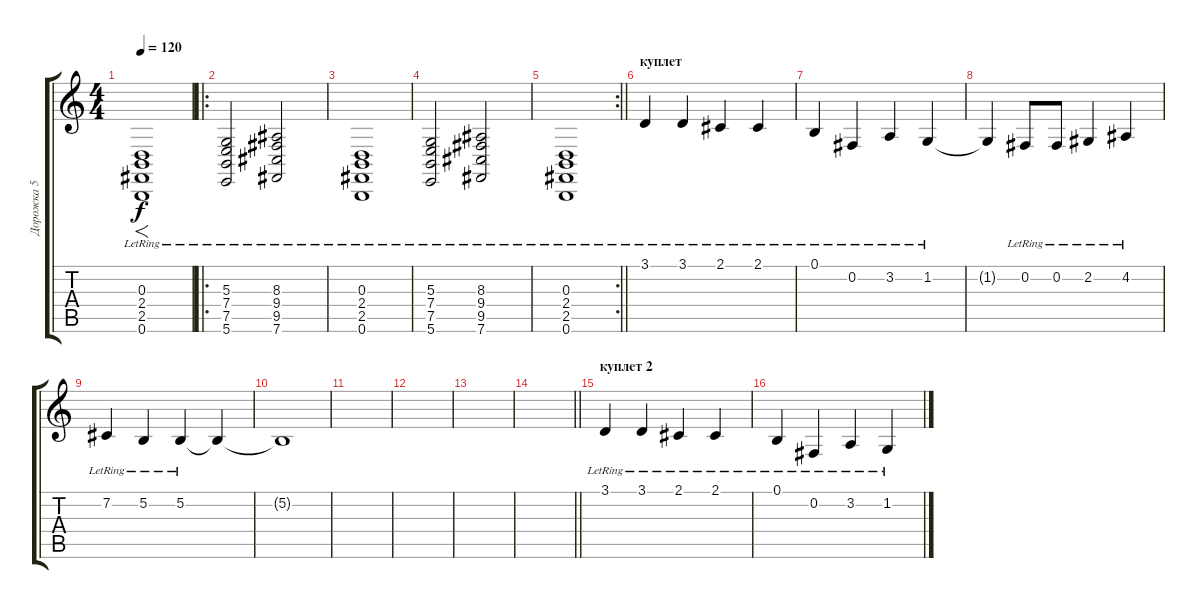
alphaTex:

\track ("Дорожка 5" "Дорожка 5") {instrument churchorgan}
\staff {score tabs}
\tuning (B3 Gb3 D3 A2 E2 B1) {hide}
\ts (4 4)
\tempo 120
\clef g2
\ks c
(0.3 2.4{lr} 2.5{lr} 0.6{lr}).1{f dy f instrument churchorgan} |
\ro
(5.3 7.4{lr} 7.5{lr} 5.6{lr}).2 (8.3 9.4{lr} 9.5{lr} 7.6{lr}).2 |
(0.3{lr} 2.4{lr} 2.5{lr} 0.6{lr}).1 |
(5.3{lr} 7.4{lr} 7.5{lr} 5.6{lr}).2 (8.3{lr} 9.4{lr} 9.5{lr} 7.6{lr}).2 |
\rc 2
\barLineRight lightlight
(0.3{lr} 2.4 2.5{lr} 0.6{lr}).1 |
\section ("" "куплет")
3.1{lr}.4 3.1{lr}.4 2.1{lr}.4 2.1{lr}.4 |
0.1{lr}.4 0.2{lr}.4 3.2{lr}.4 1.2{lr}.4 |
1.2{t}.4 0.2{lr}.8 0.2{lr}.8 2.2{lr}.4 4.2{lr}.4 |
7.2{lr}.4 5.2{lr}.4 5.2{lr}.4 5.2{t}.4 |
5.2{t}.1 |
|
|
|
\barLineRight lightlight
|
\section ("" "куплет 2")
3.1{lr}.4 3.1{lr}.4 2.1{lr}.4 2.1{lr}.4 |
0.1{lr}.4 0.2{lr}.4 3.2{lr}.4 1.2{lr}.4
